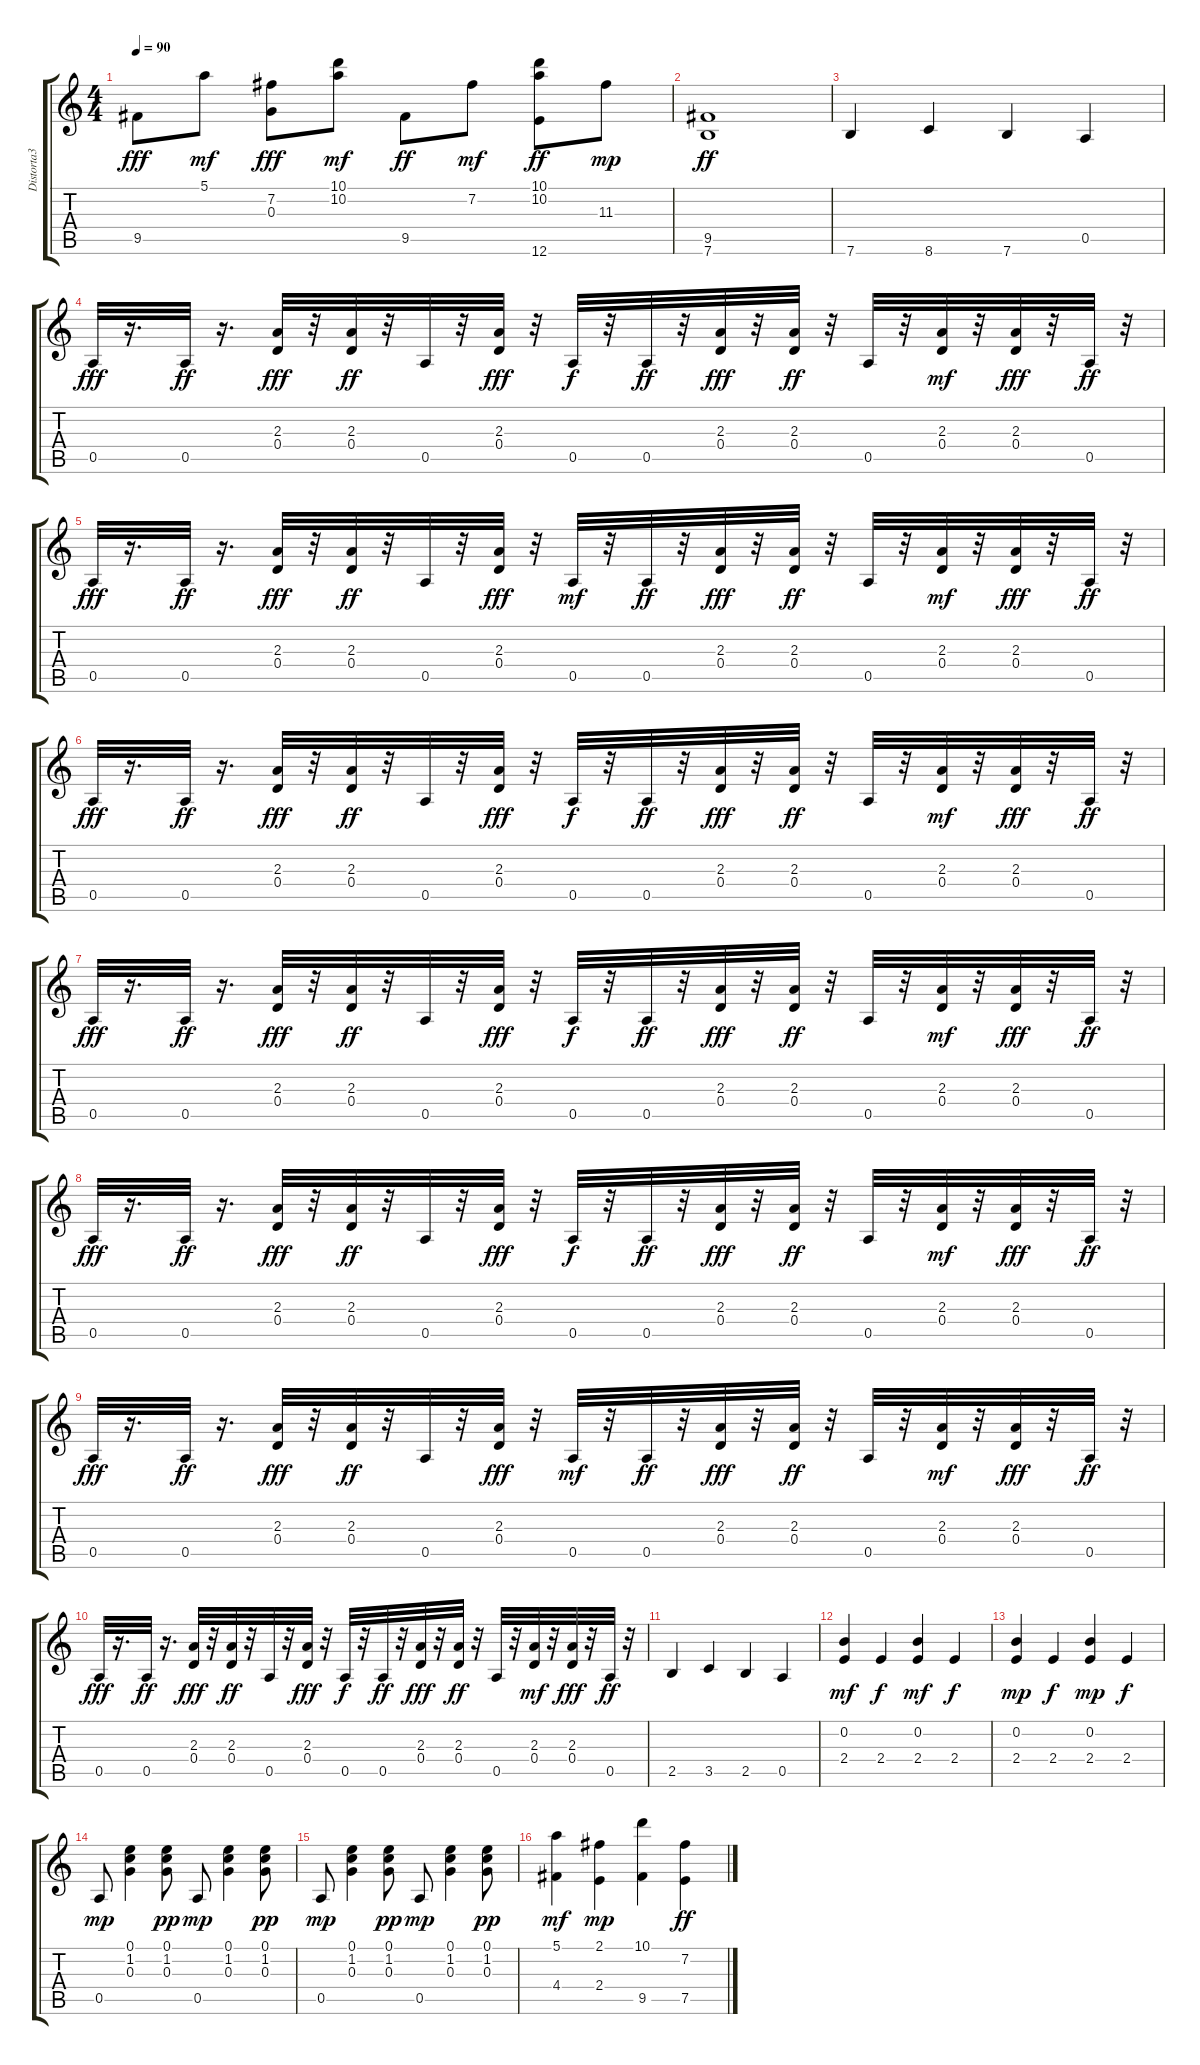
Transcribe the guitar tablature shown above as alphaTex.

\track ("Distorta3" "Distorta3") {instrument distortionguitar}
\staff {score tabs}
\tuning (E4 B3 G3 D3 A2 E2) {hide}
\ts (4 4)
\tempo 90
\clef g2
\ks c
9.5.8{dy fff} 5.1.8{dy mf} (7.2 0.3).8{dy fff} (10.1 10.2).8{dy mf} 9.5.8{dy ff} 7.2.8{dy mf} (10.1 10.2 12.6).8{dy ff} 11.3.8{dy mp} |
(9.5 7.6).1{dy ff} |
7.6.4 8.6.4 7.6.4 0.5.4 |
0.5.32{dy fff} r.16{d} 0.5.32{dy ff} r.16{d} (2.3 0.4).32{dy fff} r.32 (2.3 0.4).32{dy ff} r.32 0.5.32 r.32 (2.3 0.4).32{dy fff} r.32 0.5.32{dy f} r.32 0.5.32{dy ff} r.32 (2.3 0.4).32{dy fff} r.32 (2.3 0.4).32{dy ff} r.32 0.5.32 r.32 (2.3 0.4).32{dy mf} r.32 (2.3 0.4).32{dy fff} r.32 0.5.32{dy ff} r.32 |
0.5.32{dy fff} r.16{d} 0.5.32{dy ff} r.16{d} (2.3 0.4).32{dy fff} r.32 (2.3 0.4).32{dy ff} r.32 0.5.32 r.32 (2.3 0.4).32{dy fff} r.32 0.5.32{dy mf} r.32 0.5.32{dy ff} r.32 (2.3 0.4).32{dy fff} r.32 (2.3 0.4).32{dy ff} r.32 0.5.32 r.32 (2.3 0.4).32{dy mf} r.32 (2.3 0.4).32{dy fff} r.32 0.5.32{dy ff} r.32 |
0.5.32{dy fff} r.16{d} 0.5.32{dy ff} r.16{d} (2.3 0.4).32{dy fff} r.32 (2.3 0.4).32{dy ff} r.32 0.5.32 r.32 (2.3 0.4).32{dy fff} r.32 0.5.32{dy f} r.32 0.5.32{dy ff} r.32 (2.3 0.4).32{dy fff} r.32 (2.3 0.4).32{dy ff} r.32 0.5.32 r.32 (2.3 0.4).32{dy mf} r.32 (2.3 0.4).32{dy fff} r.32 0.5.32{dy ff} r.32 |
0.5.32{dy fff} r.16{d} 0.5.32{dy ff} r.16{d} (2.3 0.4).32{dy fff} r.32 (2.3 0.4).32{dy ff} r.32 0.5.32 r.32 (2.3 0.4).32{dy fff} r.32 0.5.32{dy f} r.32 0.5.32{dy ff} r.32 (2.3 0.4).32{dy fff} r.32 (2.3 0.4).32{dy ff} r.32 0.5.32 r.32 (2.3 0.4).32{dy mf} r.32 (2.3 0.4).32{dy fff} r.32 0.5.32{dy ff} r.32 |
0.5.32{dy fff} r.16{d} 0.5.32{dy ff} r.16{d} (2.3 0.4).32{dy fff} r.32 (2.3 0.4).32{dy ff} r.32 0.5.32 r.32 (2.3 0.4).32{dy fff} r.32 0.5.32{dy f} r.32 0.5.32{dy ff} r.32 (2.3 0.4).32{dy fff} r.32 (2.3 0.4).32{dy ff} r.32 0.5.32 r.32 (2.3 0.4).32{dy mf} r.32 (2.3 0.4).32{dy fff} r.32 0.5.32{dy ff} r.32 |
0.5.32{dy fff} r.16{d} 0.5.32{dy ff} r.16{d} (2.3 0.4).32{dy fff} r.32 (2.3 0.4).32{dy ff} r.32 0.5.32 r.32 (2.3 0.4).32{dy fff} r.32 0.5.32{dy mf} r.32 0.5.32{dy ff} r.32 (2.3 0.4).32{dy fff} r.32 (2.3 0.4).32{dy ff} r.32 0.5.32 r.32 (2.3 0.4).32{dy mf} r.32 (2.3 0.4).32{dy fff} r.32 0.5.32{dy ff} r.32 |
0.5.32{dy fff} r.16{d} 0.5.32{dy ff} r.16{d} (2.3 0.4).32{dy fff} r.32 (2.3 0.4).32{dy ff} r.32 0.5.32 r.32 (2.3 0.4).32{dy fff} r.32 0.5.32{dy f} r.32 0.5.32{dy ff} r.32 (2.3 0.4).32{dy fff} r.32 (2.3 0.4).32{dy ff} r.32 0.5.32 r.32 (2.3 0.4).32{dy mf} r.32 (2.3 0.4).32{dy fff} r.32 0.5.32{dy ff} r.32 |
2.5.4 3.5.4 2.5.4 0.5.4 |
(0.2 2.4).4{dy mf} 2.4.4{dy f} (0.2 2.4).4{dy mf} 2.4.4{dy f} |
(0.2 2.4).4{dy mp} 2.4.4{dy f} (0.2 2.4).4{dy mp} 2.4.4{dy f} |
0.5.8{dy mp} (0.1 1.2 0.3).4 (0.1 1.2 0.3).8{dy pp} 0.5.8{dy mp} (0.1 1.2 0.3).4 (0.1 1.2 0.3).8{dy pp} |
0.5.8{dy mp} (0.1 1.2 0.3).4 (0.1 1.2 0.3).8{dy pp} 0.5.8{dy mp} (0.1 1.2 0.3).4 (0.1 1.2 0.3).8{dy pp} |
(5.1 4.4).4{dy mf} (2.1 2.4).4{dy mp} (10.1 9.5).4 (7.2 7.5).4{dy ff}
